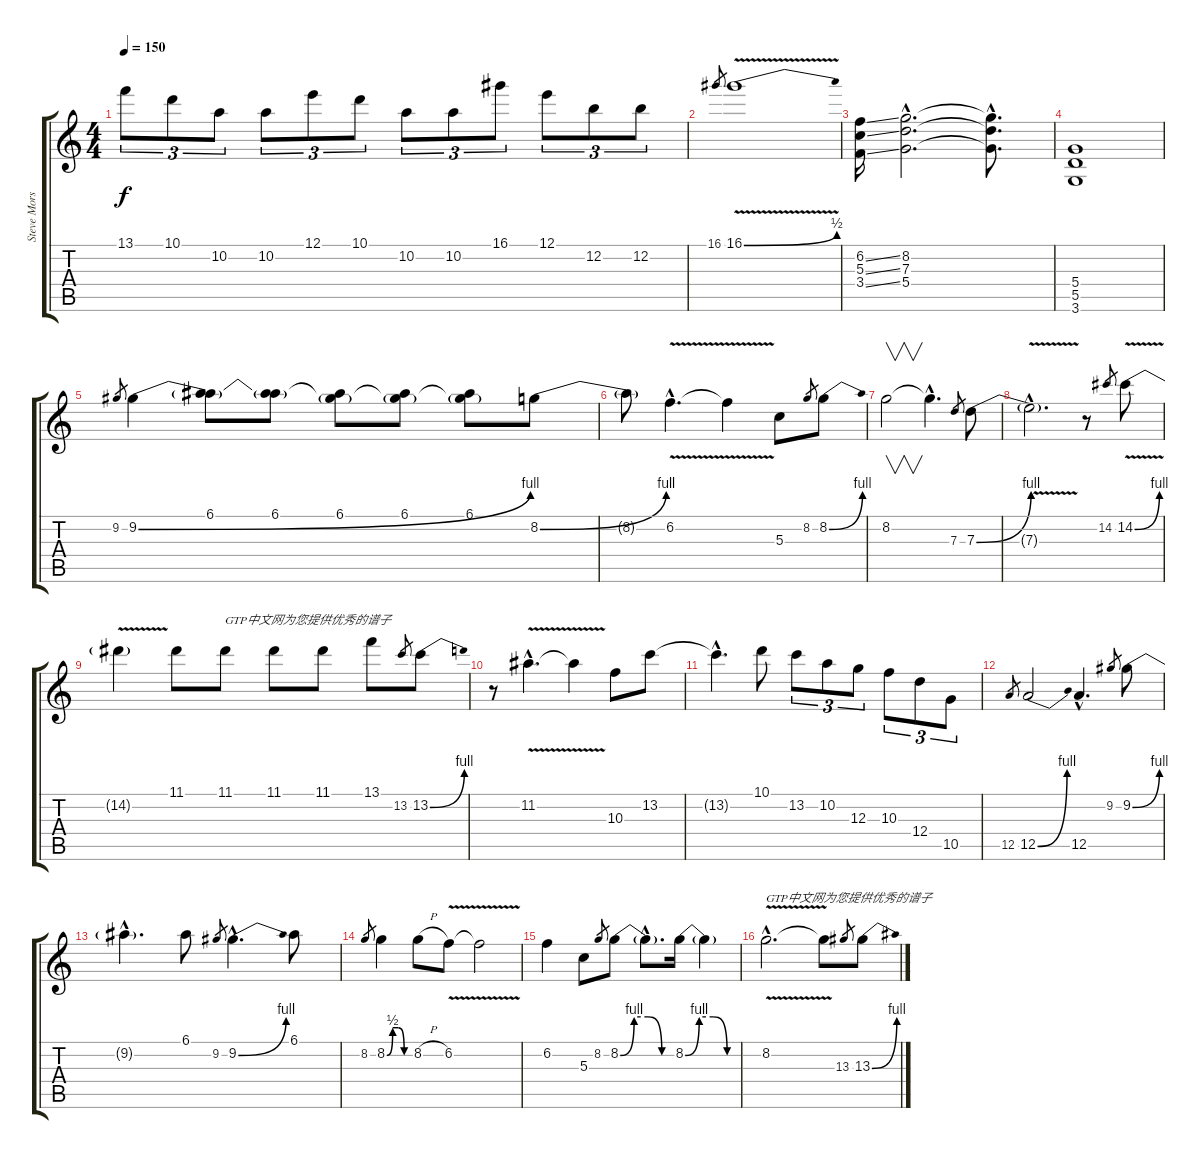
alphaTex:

\track ("Steve Morse" "Steve Mors") {instrument overdrivenguitar}
\staff {score tabs}
\tuning (E4 B3 G3 D3 A2 E2) {hide}
\ts (4 4)
\tempo 150
\clef g2
\ks c
13.1.8{tu (3 2) dy f} 10.1.8{tu (3 2)} 10.2.8{tu (3 2)} 10.2.8{tu (3 2)} 12.1.8{tu (3 2)} 10.1.8{tu (3 2)} 10.2.8{tu (3 2)} 10.2.8{tu (3 2)} 16.1.8{tu (3 2)} 12.1.8{tu (3 2)} 12.2.8{tu (3 2)} 12.2.8{tu (3 2)} |
16.1.8{gr} 16.1{be (bend 0 0 60 2) v}.1 |
(6.2{ss} 5.3{ss} 3.4{ss}).16 (8.2{hac} 7.3{hac} 5.4{hac}).2{d} (8.2{hac t} 7.3{hac t} 5.4{hac t}).8{d} |
(5.4 5.5 3.6).1 |
9.2.8{gr} 9.2{be (bend 0 0 60 4)}.4 (6.1 9.2{t}).8 (6.1 9.2{t}).8 (6.1 9.2{t}).8 (6.1 9.2{t}).8 (6.1 9.2{t}).8 8.2{be (bend 0 0 60 4)}.8 |
8.2{t}.8 6.2{v hac}.4{d} 6.2{t}.4 5.3.8 8.2.8{gr} 8.2{be (bend 0 0 60 4)}.8 |
8.2.2{v} 8.2{hac t}.4{d} 7.3.8{gr} 7.3{be (bend 0 0 60 4)}.8 |
7.3{v hac t}.2{d} r.8 14.2.8{gr} 14.2{be (bend 0 0 60 4) v}.8 |
14.2{t}.4 11.1.8 11.1.8{txt "GTP中文网为您提供优秀的谱子"} 11.1.8 11.1.8 13.1.8 13.2.8{gr} 13.2{be (bend 0 0 60 4)}.8 |
r.8 11.2{v hac}.4{d} 11.2{t}.4 10.3.8 13.2.8 |
13.2{hac t}.4{d} 10.1.8 13.2.8{tu (3 2)} 10.2.8{tu (3 2)} 12.3.8{tu (3 2)} 10.3.8{tu (3 2)} 12.4.8{tu (3 2)} 10.5.8{tu (3 2)} |
12.5.8{gr} 12.5{be (bend 0 0 60 4)}.2 12.5{hac}.4{d} 9.2.8{gr} 9.2{be (bend 0 0 60 4)}.8 |
9.2{hac t}.4{d} 6.1.8 9.2.8{gr} 9.2{be (bend 0 0 60 4) hac}.4{d} 6.1.8 |
8.2.8{gr} 8.2{be (custom 0 0 15 2 30 2 45 0 60 0)}.4 8.2{h}.8 6.2{v}.8 6.2{t}.2 |
6.2.4 5.3.8 8.2.8{gr} 8.2{be (custom 0 0 15 4 30 4 45 0 60 0)}.8 8.2{hac t}.8{d} 8.2{be (custom 0 0 15 4 30 4 45 0 60 0)}.16 8.2{t}.4 |
8.2{v hac}.2{d txt "GTP中文网为您提供优秀的谱子"} 8.2{t}.8 13.3.8{gr} 13.3{be (bend 0 0 60 4)}.8
